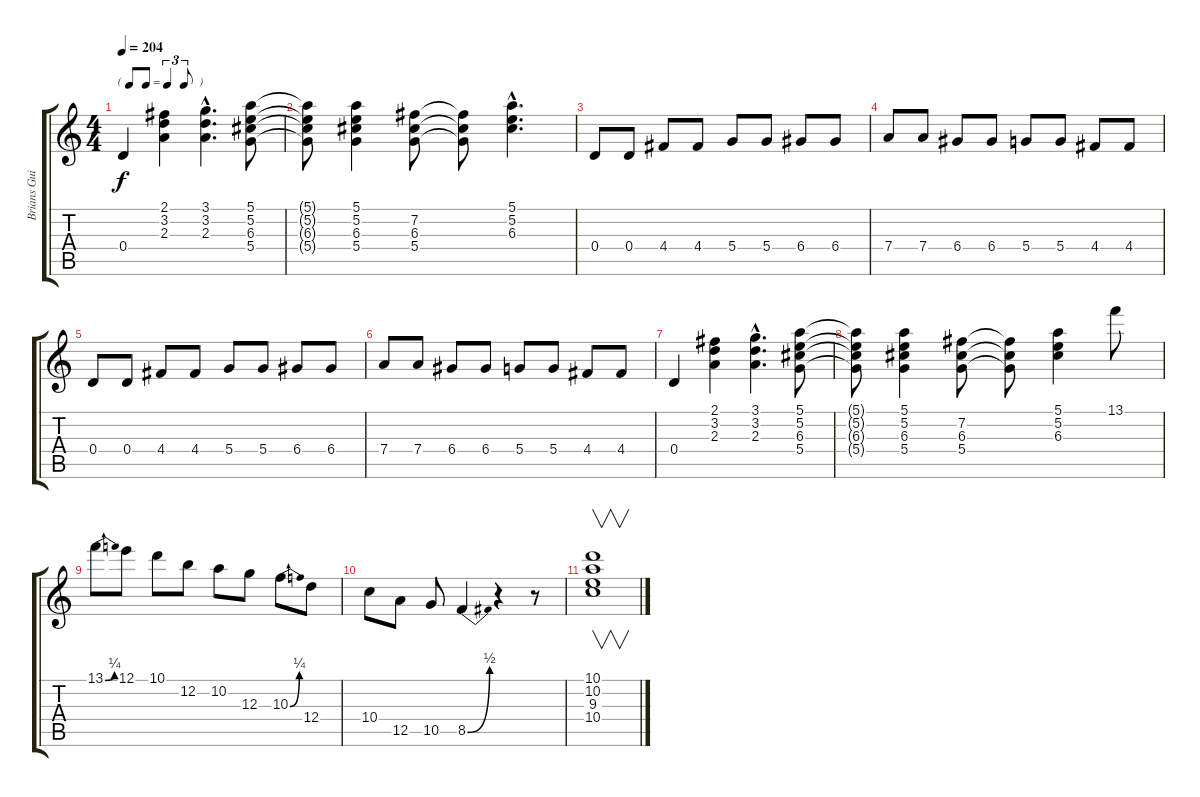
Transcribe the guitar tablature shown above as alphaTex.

\track ("Brians Guitar" "Brians Gui") {instrument electricguitarclean}
\staff {score tabs}
\tuning (E4 B3 G3 D3 A2 E2) {hide}
\ts (4 4)
\tf triplet8th
\tempo 204
\clef g2
\ks c
0.4.4{dy f} (2.1 3.2 2.3).4 (3.1{hac} 3.2{hac} 2.3{hac}).4{d} (5.1 5.2 6.3 5.4).8 |
(5.1{t} 5.2{t} 6.3{t} 5.4{t}).8 (5.1 5.2 6.3 5.4).4 (7.2 6.3 5.4).8 (7.2{t} 6.3{t} 5.4{t}).8 (5.1{hac} 5.2{hac} 6.3{hac}).4{d} |
0.4.8 0.4.8 4.4.8 4.4.8 5.4.8 5.4.8 6.4.8 6.4.8 |
7.4.8 7.4.8 6.4.8 6.4.8 5.4.8 5.4.8 4.4.8 4.4.8 |
0.4.8 0.4.8 4.4.8 4.4.8 5.4.8 5.4.8 6.4.8 6.4.8 |
7.4.8 7.4.8 6.4.8 6.4.8 5.4.8 5.4.8 4.4.8 4.4.8 |
0.4.4 (2.1 3.2 2.3).4 (3.1{hac} 3.2{hac} 2.3{hac}).4{d} (5.1 5.2 6.3 5.4).8 |
(5.1{t} 5.2{t} 6.3{t} 5.4{t}).8 (5.1 5.2 6.3 5.4).4 (7.2 6.3 5.4).8 (7.2{t} 6.3{t} 5.4{t}).8 (5.1 5.2 6.3).4 13.1.8 |
13.1{be (bend 0 0 60 1)}.8 12.1.8 10.1.8 12.2.8 10.2.8 12.3.8 10.3{be (bend 0 0 60 1)}.8 12.4.8 |
10.4.8 12.5.8 10.5.8 8.5{be (bend 0 0 60 2)}.4 r.4 r.8 |
(10.1 10.2 9.3 10.4).1{v}
